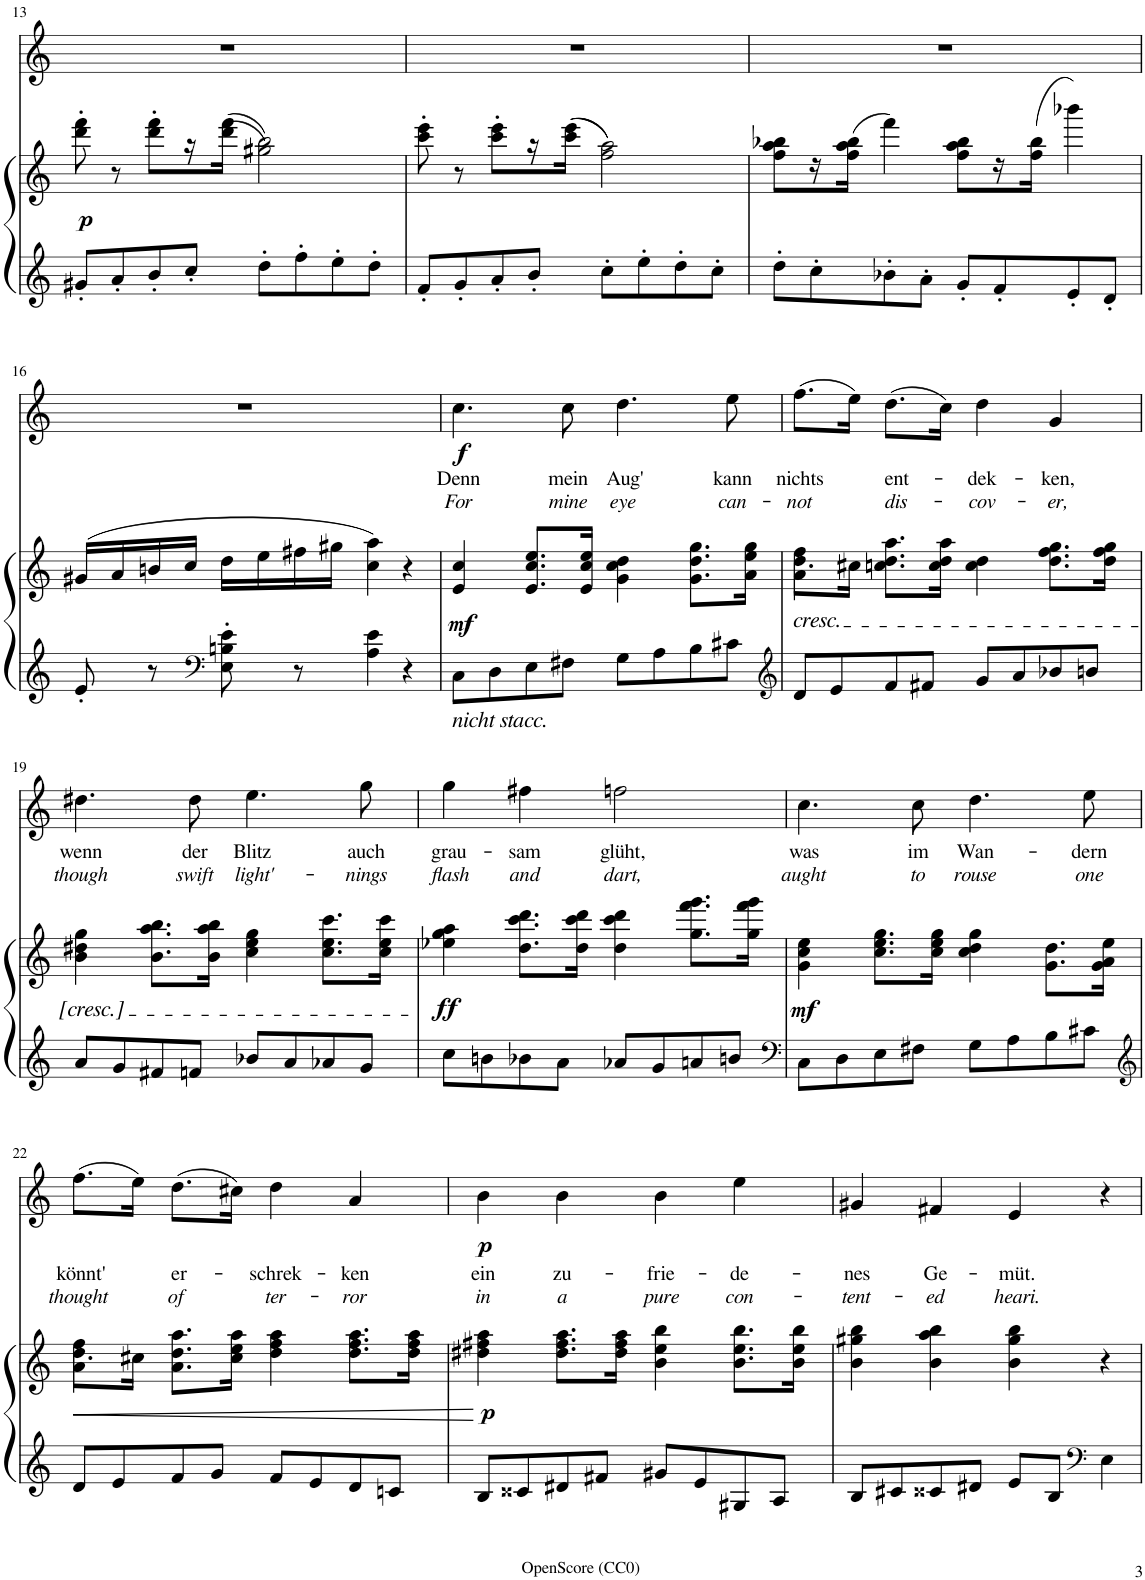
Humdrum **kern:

**kern	**kern	**dynam	**kern	**text	**text	**dynam
*part2	*part2	*part2	*part1	*part1	*part1	*part1
*staff3	*staff2	*staff2/3	*staff1	*staff1	*staff1	*staff1
*I"Piano	*	*	*I"Voice	*	*	*
*I'Pno	*	*	*	*	*	*
!!LO:PB:g=z
*clefG2	*clefG2	*	*clefG2	*	*	*
*k[]	*k[]	*	*k[]	*	*	*
*M4/4	*M4/4	*	*M4/4	*	*	*
=13	=13	=13	=13	=13	=13	=13
!	!	!LO:DY:b	!	!	!	!
8g#X'/L	8ddd\' 8fff\'	p	1r	.	.	.
8a'/	8r	.	.	.	.	.
8b'/	8ddd\' 8fff\'L	.	.	.	.	.
8cc'/J	16r	.	.	.	.	.
.	((16ddd\ 16fff\JJ	.	.	.	.	.
8dd'\L	2gg#X\ 2bb\))	.	.	.	.	.
8ff'\	.	.	.	.	.	.
8ee'\	.	.	.	.	.	.
8dd'\J	.	.	.	.	.	.
=14	=14	=14	=14	=14	=14	=14
8f'/L	8ccc\' 8eee\'	.	1r	.	.	.
8g'/	8r	.	.	.	.	.
8a'/	8ccc\' 8eee\'L	.	.	.	.	.
8b'/J	16r	.	.	.	.	.
.	((16ccc\ 16eee\JJ	.	.	.	.	.
8cc'\L	2ff\ 2aa\))	.	.	.	.	.
8ee'\	.	.	.	.	.	.
8dd'\	.	.	.	.	.	.
8cc'\J	.	.	.	.	.	.
=15	=15	=15	=15	=15	=15	=15
8dd'\L	8ff\ 8aa\ 8bb-X\L	.	1r	.	.	.
8cc'\	16r	.	.	.	.	.
.	(16ff\ 16aa\ 16bb-\JJ	.	.	.	.	.
8b-X'\	4fff\)	.	.	.	.	.
8a'\J	.	.	.	.	.	.
8g'/L	8ff\ 8aa\ 8bb-\L	.	.	.	.	.
8f'/	16r	.	.	.	.	.
.	(16ff\ 16bb-\JJ	.	.	.	.	.
8e'/	4bbb-X\)	.	.	.	.	.
8d'/J	.	.	.	.	.	.
!!LO:LB:g=z
=16	=16	=16	=16	=16	=16	=16
8e'/	(16g#X/LL	.	1r	.	.	.
.	16a/	.	.	.	.	.
8r	16bn/	.	.	.	.	.
.	16cc/JJ	.	.	.	.	.
*clefF4	*	*	*	*	*	*
8E\' 8Bn\' 8e\'	16dd\LL	.	.	.	.	.
.	16ee\	.	.	.	.	.
8r	16ff#X\	.	.	.	.	.
.	16gg#X\JJ	.	.	.	.	.
4A\ 4e\	4cc\ 4aa\)	.	.	.	.	.
4r	4r	.	.	.	.	.
=17	=17	=17	=17	=17	=17	=17
!LO:TX:b:i:t=nicht stacc.	!	!	!	!	!	!
!	!	!LO:DY:b	!	!LO:LY:b	!LO:LY:b	!LO:DY:b
8C\L	4e/ 4cc/	mf	4.cc\	Denn	For	f
8D\	.	.	.	.	.	.
8E\	8.e/ 8.cc/ 8.ee/L	.	.	.	.	.
!	!	!	!	!LO:LY:b	!LO:LY:b	!
8F#X\J	.	.	8cc\	mein	mine	.
.	16e/ 16cc/ 16ee/Jk	.	.	.	.	.
!	!	!	!	!LO:LY:b	!LO:LY:b	!
8G\L	4g\ 4cc\ 4dd\	.	4.dd\	Aug'	eye	.
8A\	.	.	.	.	.	.
8B\	8.g\ 8.dd\ 8.gg\L	.	.	.	.	.
!	!	!	!	!LO:LY:b	!LO:LY:b	!
8c#X\J	.	.	8ee\	kann	can-	.
.	16a\ 16ee\ 16gg\Jk	.	.	.	.	.
=18	=18	=18	=18	=18	=18	=18
*clefG2	*	*	*	*	*	*
*	*^	*	*	*	*	*
!	!LO:TX:b:i:t=cresc.	!	!	!	!	!	!
!	!	!	!	!	!LO:LY:b	!LO:LY:b	!
8d/L	4a\ 4ff\	8.dd\L	.	(8.ff\L	nichts	-not	.
8e/	.	.	.	.	.	.	.
.	.	16cc#X\Jk	.	16ee\Jk)	.	.	.
!	!	!	!	!	!LO:LY:b	!LO:LY:b	!
8f/	8.ccn\ 8.dd\ 8.aa\L	4ryy	.	(8.dd\L	ent-	dis-	.
8f#X/J	.	.	.	.	.	.	.
.	16cc\ 16dd\ 16aa\Jk	.	.	16cc\Jk)	.	.	.
!	!	!	!	!	!LO:LY:b	!LO:LY:b	!
8g/L	4cc\ 4dd\	2ryy	.	4dd\	-dek-	-cov-	.
8a/	.	.	.	.	.	.	.
!	!	!	!	!	!LO:LY:b	!LO:LY:b	!
8b-X/	8.dd\ 8.ff\ 8.gg\L	.	.	4g/	-ken,	-er,	.
8bn/J	.	.	.	.	.	.	.
.	16dd\ 16ff\ 16gg\Jk	.	.	.	.	.	.
*	*v	*v	*	*	*	*	*
!!LO:LB:g=z
=19	=19	=19	=19	=19	=19	=19
!	!	!	!	!LO:LY:b	!LO:LY:b	!
8a/L	4b\ 4dd#X\ 4gg\	.	4.dd#X\	wenn	though	.
8g/	.	.	.	.	.	.
8f#X/	8.b\ 8.aa\ 8.bb\L	.	.	.	.	.
!	!	!	!	!LO:LY:b	!LO:LY:b	!
8fn/J	.	.	8dd#\	der	swift	.
.	16b\ 16aa\ 16bb\Jk	.	.	.	.	.
!	!	!	!	!LO:LY:b	!LO:LY:b	!
8b-X/L	4cc\ 4ee\ 4gg\	.	4.ee\	Blitz	light'-	.
8a/	.	.	.	.	.	.
8a-X/	8.cc\ 8.ee\ 8.ccc\L	.	.	.	.	.
!	!	!	!	!LO:LY:b	!LO:LY:b	!
8g/J	.	.	8gg\	auch	-nings	.
.	16cc\ 16ee\ 16ccc\Jk	.	.	.	.	.
=20	=20	=20	=20	=20	=20	=20
!	!	!LO:DY:b	!	!LO:LY:b	!LO:LY:b	!
8cc\L	4ee-X\ 4gg\ 4aa\	ff	4gg\	grau-	flash	.
8bn\	.	.	.	.	.	.
!	!	!	!	!LO:LY:b	!LO:LY:b	!
8b-X\	8.dd\ 8.ccc\ 8.ddd\L	.	4ff#X\	-sam	and	.
8a\J	.	.	.	.	.	.
.	16dd\ 16ccc\ 16ddd\Jk	.	.	.	.	.
!	!	!	!	!LO:LY:b	!LO:LY:b	!
8a-X/L	4dd\ 4ccc\ 4ddd\	.	2ffn\	glüht,	dart,	.
8g/	.	.	.	.	.	.
8an/	8.gg\ 8.fff\ 8.ggg\L	.	.	.	.	.
8bn/J	.	.	.	.	.	.
.	16gg\ 16fff\ 16ggg\Jk	.	.	.	.	.
=21	=21	=21	=21	=21	=21	=21
*clefF4	*	*	*	*	*	*
!	!	!LO:DY:b	!	!LO:LY:b	!LO:LY:b	!
8C\L	4g\ 4cc\ 4ee\	mf	4.cc\	was	aught	.
8D\	.	.	.	.	.	.
8E\	8.cc\ 8.ee\ 8.gg\L	.	.	.	.	.
!	!	!	!	!LO:LY:b	!LO:LY:b	!
8F#X\J	.	.	8cc\	im	to	.
.	16cc\ 16ee\ 16gg\Jk	.	.	.	.	.
!	!	!	!	!LO:LY:b	!LO:LY:b	!
8G\L	4cc\ 4dd\ 4gg\	.	4.dd\	Wan-	rouse	.
8A\	.	.	.	.	.	.
8B\	8.g\ 8.dd\L	.	.	.	.	.
!	!	!	!	!LO:LY:b	!LO:LY:b	!
8c#X\J	.	.	8ee\	-dern	one	.
.	16g\ 16a\ 16ee\Jk	.	.	.	.	.
!!LO:LB:g=z
=22	=22	=22	=22	=22	=22	=22
*clefG2	*	*	*	*	*	*
!	!	!LO:HP:b	!	!LO:LY:b	!LO:LY:b	!
*	*^	*	*	*	*	*
8d/L	4a\ 4ff\	8.dd\L	<	(8.ff\L	könnt'	thought	.
8e/	.	.	.	.	.	.	.
.	.	16cc#X\Jk	.	16ee\Jk)	.	.	.
!	!	!	!	!	!LO:LY:b	!LO:LY:b	!
8f/	8.a\ 8.dd\ 8.aa\L	4ryy	.	(8.dd\L	er-	of	.
8g/J	.	.	.	.	.	.	.
.	16cc#\ 16ee\ 16aa\Jk	.	.	16cc#X\Jk)	.	.	.
!	!	!	!	!	!LO:LY:b	!LO:LY:b	!
8f/L	4dd\ 4ff\ 4aa\	2ryy	.	4dd\	-schrek-	ter-	.
8e/	.	.	.	.	.	.	.
!	!	!	!	!	!LO:LY:b	!LO:LY:b	!
8d/	8.dd\ 8.ff\ 8.aa\L	.	.	4a/	-ken	-ror	.
8cn/J	.	.	.	.	.	.	.
.	16dd\ 16ff\ 16aa\Jk	.	.	.	.	.	.
*	*v	*v	*	*	*	*	*
.	.	[	.	.	.	.
=23	=23	=23	=23	=23	=23	=23
!	!	!LO:DY:b	!	!LO:LY:b	!LO:LY:b	!LO:DY:b
8B/L	4dd#X\ 4ff#X\ 4aa\	p	4b\	ein	in	p
8c##X/	.	.	.	.	.	.
!	!	!	!	!LO:LY:b	!LO:LY:b	!
8d#X/	8.dd#\ 8.ff#\ 8.aa\L	.	4b\	zu-	a	.
8f#X/J	.	.	.	.	.	.
.	16dd#\ 16ff#\ 16aa\Jk	.	.	.	.	.
!	!	!	!	!LO:LY:b	!LO:LY:b	!
8g#X/L	4b\ 4ee\ 4bb\	.	4b\	-frie-	pure	.
8e/	.	.	.	.	.	.
!	!	!	!	!LO:LY:b	!LO:LY:b	!
8G#X/	8.b\ 8.ee\ 8.bb\L	.	4ee\	-de-	con-	.
8A/J	.	.	.	.	.	.
.	16b\ 16ee\ 16bb\Jk	.	.	.	.	.
=24	=24	=24	=24	=24	=24	=24
!	!	!	!	!LO:LY:b	!LO:LY:b	!
8B/L	4b\ 4gg#X\ 4bb\	.	4g#X/	-nes	-tent-	.
8c#X/	.	.	.	.	.	.
!	!	!	!	!LO:LY:b	!LO:LY:b	!
8c##X/	4b\ 4aa\ 4bb\	.	4f#X/	Ge-	-ed	.
8d#X/J	.	.	.	.	.	.
!	!	!	!	!LO:LY:b	!LO:LY:b	!
8e/L	4b\ 4gg#\ 4bb\	.	4e/	-müt.	heari.	.
8B/J	.	.	.	.	.	.
*clefF4	*	*	*	*	*	*
4E\	4r	.	4r	.	.	.
=	=	=	=	=	=	=
*-	*-	*-	*-	*-	*-	*-
